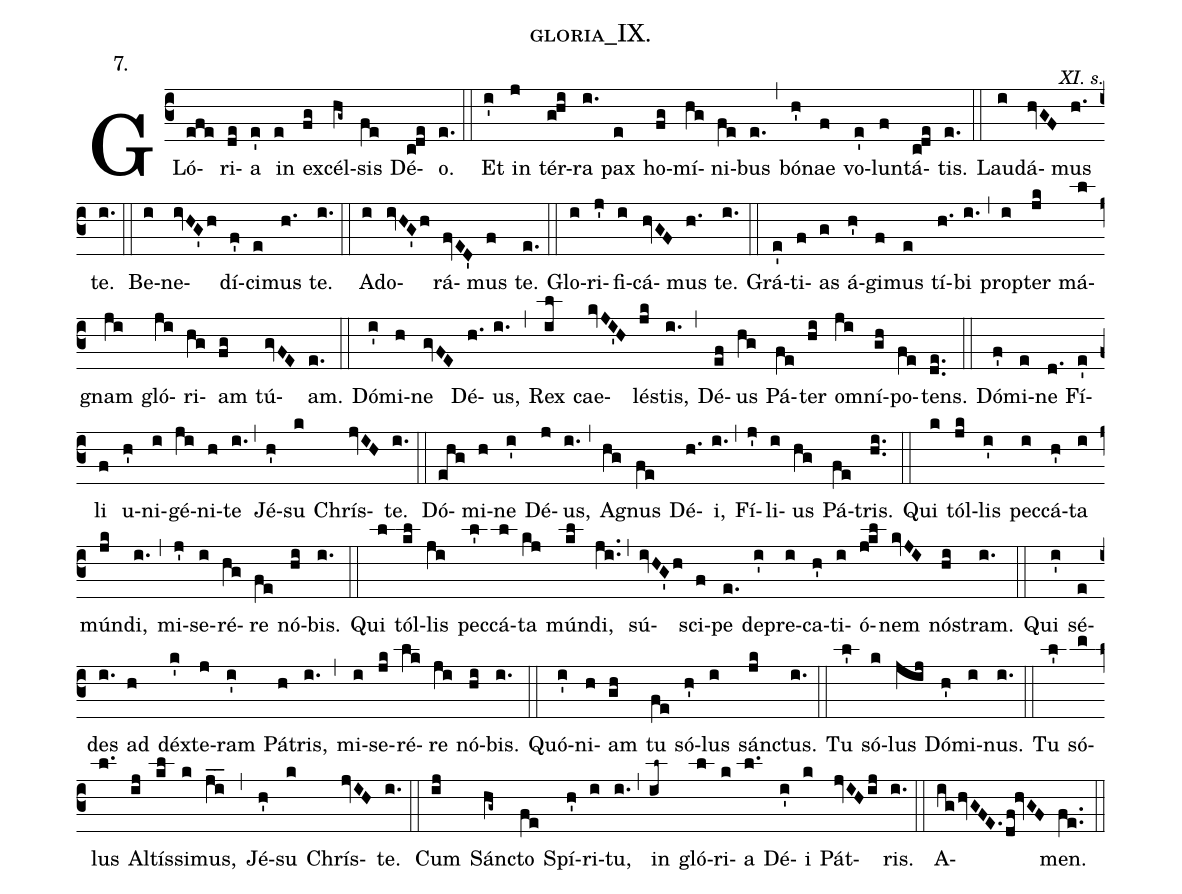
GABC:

name: gloria_IX.;
annotation:7.;
commentary:XI. s.;
%%
(c3) GLó(efe)ri(de)a(e') in(e) ex(fg)cél(hg~)sis(fe) Dé(c!de)o.(e.) (::) Et(i') in(j) tér(g!hi)ra(i.) pax(e) ho(fg)mí(hg)ni(fe)bus(e.) (,) bó(h')nae(f) vo(e')lun(f)tá(c!de)tis.(e.) (::) Lau(i)dá(hvGF)mus(h.) te.(i.) (::) Be(i)ne(ivHG'h)dí(f')ci(e)mus(h.) te.(i.) (::) A(i)do(ivHG'h)rá(fvED')mus(f) te.(e.) (::) Glo(i)ri(j')fi(i)cá(hvGF)mus(h.) te.(i.) (::) Grá(e')ti(f)as(g) á(h')gi(f)mus(e) tí(h.)bi(i.) (,) prop(i)ter(jk) má(l)gnam(ji) gló(ji)ri(hg)am(fg) tú(gvFE)am.(e.) (::) Dó(i')mi(h)ne(gvFE) Dé(h.)us,(i.) (,) Rex(il) cae(kvJI'H)lés(jk)tis,(i.) (,) Dé(ef)us(hg) Pá(fe)ter(hi) om(ji)ní(gh)po(fe)tens.(de..) (::) Dó(f')mi(e)ne(d.) Fí(e')li(f) u(h')ni(i)gé(ji)ni(h)te(i.) (,) Jé(h')su(k) Chrís(jvIH)te.(i.) (::) Dó(ehg)mi(h)ne(i') Dé(j)us,(i.) (,) A(hg)gnus(fe) Dé(h.)i,(i.) (,) Fí(j')li(i)us(hg) Pá(fe)tris.(hi..) (::) Qui(k) tól(jk)lis(i') pec(i)cá(h')ta(i) mún(jk)di,(i.) (,) mi(j')se(i)ré(hg)re(fe) nó(hi)bis.(i.) (::) Qui(l) tól(kl)lis(ji) pec(l')cá(l)ta(kj) mún(kl)di,(ji..) (,) sú(ivHG'h)sci(f)pe(e.) de(i')pre(i)ca(h')ti(i)ó(j!kl)nem(kvJI) nós(hi)tram.(i.) (::) Qui(i') sé(e)des(i.) ad(h) déx(k')te(j)ram(i') Pá(h)tris,(i.) (,) mi(i)se(jk)ré(lk)re(ji) nó(hi)bis.(i.) (::) Quó(i')ni(h)am(gh) tu(fe) só(h')lus(i) sán(jk)ctus.(i.) (::) Tu(l') só(k)lus(jij) Dó(h')mi(i)nus.(i.) (::) Tu(l') só(m)lus(l.) Al(ij)tís(kl)si(k)mus,(ji__) (,) Jé(h')su(k) Chrís(jvIH)te.(i.) (::) Cum(ij) Sán(hg~)cto(fe) Spí(h')ri(i)tu,(i.) (,) in(il~) gló(l)ri(k)a(l.) Dé(i')i(k) Pát(jvIHij)ris.(i.) (::) A(ighvGFE.df!hvGF)men.(fe..) (::)
